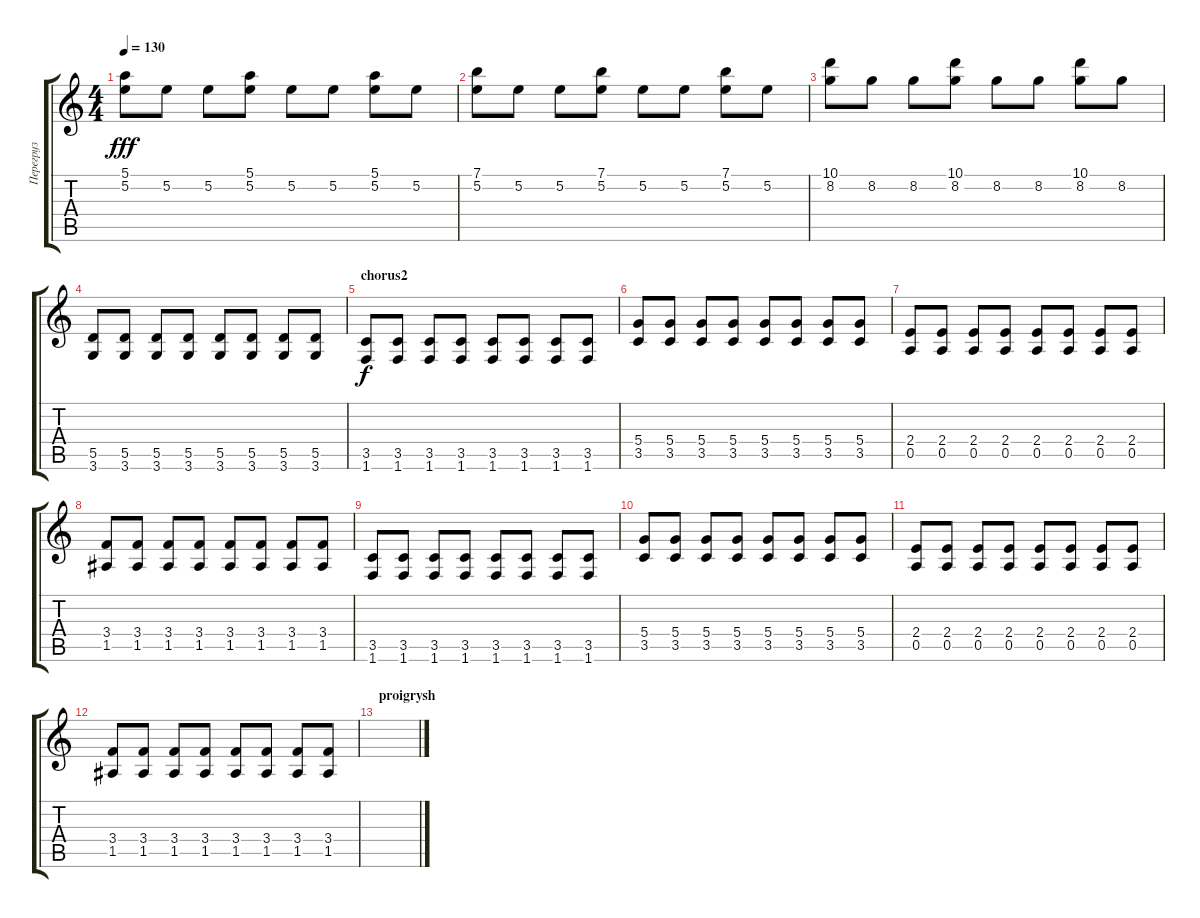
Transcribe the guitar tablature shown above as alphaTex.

\track ("Перегруз" "Перегруз") {instrument overdrivenguitar}
\staff {score tabs}
\tuning (E4 B3 G3 D3 A2 E2) {hide}
\ts (4 4)
\tempo 130
\clef g2
\ks c
(5.1 5.2).8{dy fff} 5.2.8 5.2.8 (5.1 5.2).8 5.2.8 5.2.8 (5.1 5.2).8 5.2.8 |
(7.1 5.2).8 5.2.8 5.2.8 (7.1 5.2).8 5.2.8 5.2.8 (7.1 5.2).8 5.2.8 |
(10.1 8.2).8 8.2.8 8.2.8 (10.1 8.2).8 8.2.8 8.2.8 (10.1 8.2).8 8.2.8 |
(5.5 3.6).8 (5.5 3.6).8 (5.5 3.6).8 (5.5 3.6).8 (5.5 3.6).8 (5.5 3.6).8 (5.5 3.6).8 (5.5 3.6).8 |
\section ("" "chorus2")
(3.5 1.6).8{dy f volume 16} (3.5 1.6).8 (3.5 1.6).8 (3.5 1.6).8 (3.5 1.6).8 (3.5 1.6).8 (3.5 1.6).8 (3.5 1.6).8 |
(5.4 3.5).8 (5.4 3.5).8 (5.4 3.5).8 (5.4 3.5).8 (5.4 3.5).8 (5.4 3.5).8 (5.4 3.5).8 (5.4 3.5).8 |
(2.4 0.5).8 (2.4 0.5).8 (2.4 0.5).8 (2.4 0.5).8 (2.4 0.5).8 (2.4 0.5).8 (2.4 0.5).8 (2.4 0.5).8 |
(3.4 1.5).8 (3.4 1.5).8 (3.4 1.5).8 (3.4 1.5).8 (3.4 1.5).8 (3.4 1.5).8 (3.4 1.5).8 (3.4 1.5).8 |
(3.5 1.6).8{volume 16} (3.5 1.6).8 (3.5 1.6).8 (3.5 1.6).8 (3.5 1.6).8 (3.5 1.6).8 (3.5 1.6).8 (3.5 1.6).8 |
(5.4 3.5).8 (5.4 3.5).8 (5.4 3.5).8 (5.4 3.5).8 (5.4 3.5).8 (5.4 3.5).8 (5.4 3.5).8 (5.4 3.5).8 |
(2.4 0.5).8 (2.4 0.5).8 (2.4 0.5).8 (2.4 0.5).8 (2.4 0.5).8 (2.4 0.5).8 (2.4 0.5).8 (2.4 0.5).8 |
(3.4 1.5).8 (3.4 1.5).8 (3.4 1.5).8 (3.4 1.5).8 (3.4 1.5).8 (3.4 1.5).8 (3.4 1.5).8 (3.4 1.5).8 |
\section ("" "proigrysh")
